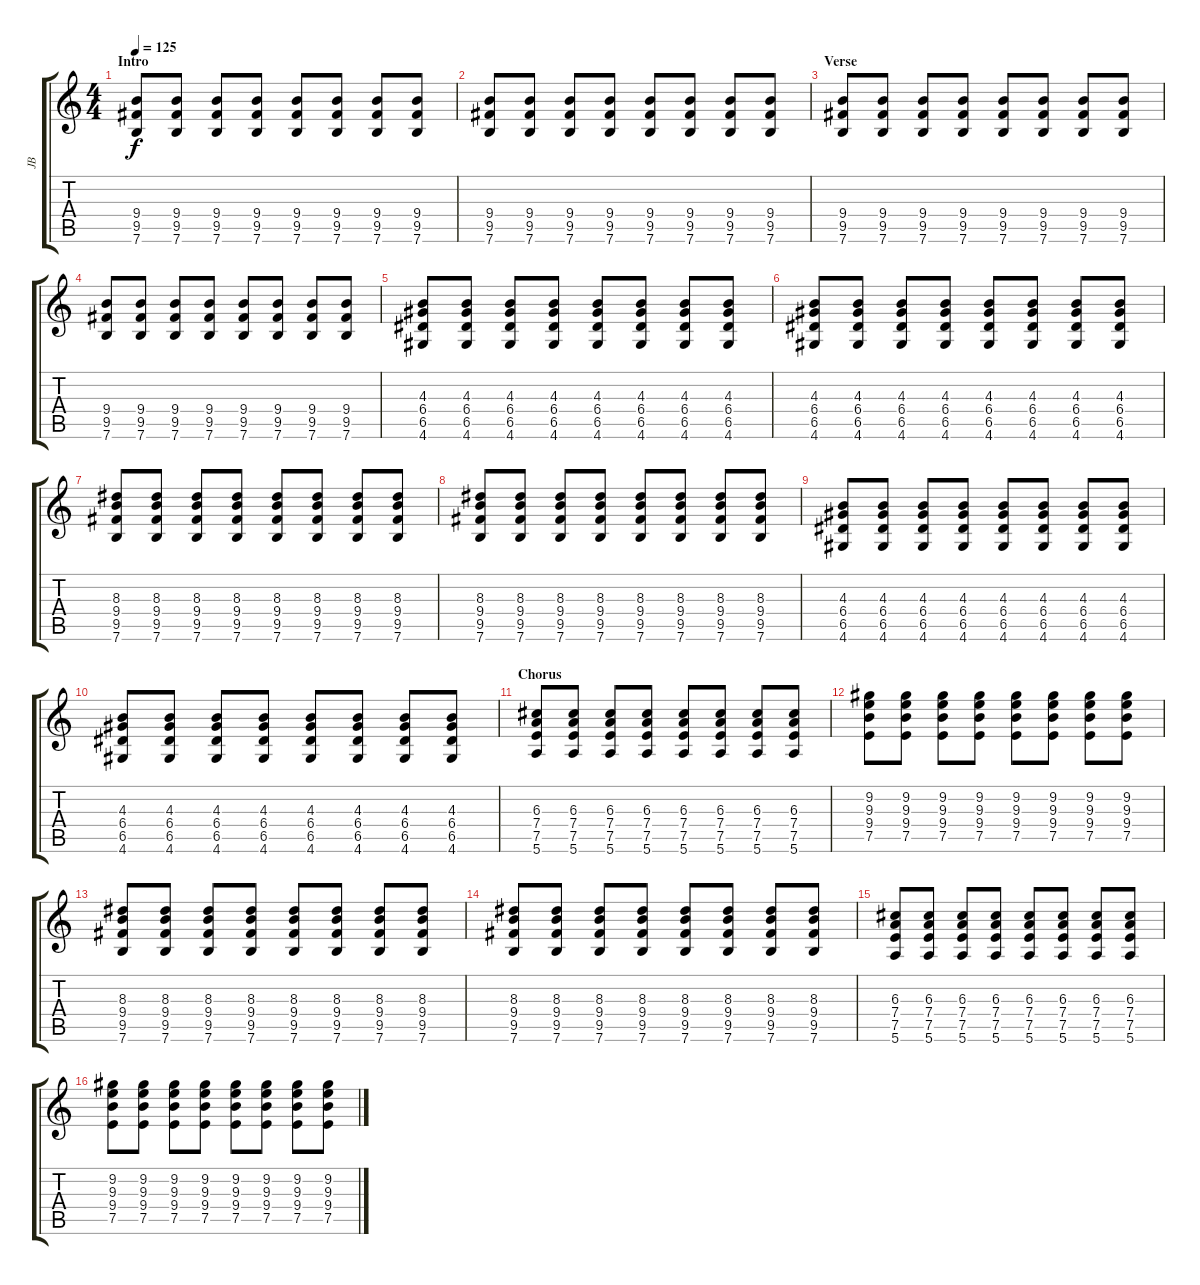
\track ("JB" "JB") {instrument acousticguitarsteel}
\staff {score tabs}
\tuning (E4 B3 G3 D3 A2 E2) {hide}
\ts (4 4)
\section ("" "Intro")
\tempo 125
\clef g2
\ks c
(9.4 9.5 7.6).8{dy f instrument acousticguitarsteel} (9.4 9.5 7.6).8 (9.4 9.5 7.6).8 (9.4 9.5 7.6).8 (9.4 9.5 7.6).8 (9.4 9.5 7.6).8 (9.4 9.5 7.6).8 (9.4 9.5 7.6).8 |
(9.4 9.5 7.6).8 (9.4 9.5 7.6).8 (9.4 9.5 7.6).8 (9.4 9.5 7.6).8 (9.4 9.5 7.6).8 (9.4 9.5 7.6).8 (9.4 9.5 7.6).8 (9.4 9.5 7.6).8 |
\section ("" "Verse")
(9.4 9.5 7.6).8 (9.4 9.5 7.6).8 (9.4 9.5 7.6).8 (9.4 9.5 7.6).8 (9.4 9.5 7.6).8 (9.4 9.5 7.6).8 (9.4 9.5 7.6).8 (9.4 9.5 7.6).8 |
(9.4 9.5 7.6).8 (9.4 9.5 7.6).8 (9.4 9.5 7.6).8 (9.4 9.5 7.6).8 (9.4 9.5 7.6).8 (9.4 9.5 7.6).8 (9.4 9.5 7.6).8 (9.4 9.5 7.6).8 |
(4.3 6.4 6.5 4.6).8 (4.3 6.4 6.5 4.6).8 (4.3 6.4 6.5 4.6).8 (4.3 6.4 6.5 4.6).8 (4.3 6.4 6.5 4.6).8 (4.3 6.4 6.5 4.6).8 (4.3 6.4 6.5 4.6).8 (4.3 6.4 6.5 4.6).8 |
(4.3 6.4 6.5 4.6).8 (4.3 6.4 6.5 4.6).8 (4.3 6.4 6.5 4.6).8 (4.3 6.4 6.5 4.6).8 (4.3 6.4 6.5 4.6).8 (4.3 6.4 6.5 4.6).8 (4.3 6.4 6.5 4.6).8 (4.3 6.4 6.5 4.6).8 |
(8.3 9.4 9.5 7.6).8 (8.3 9.4 9.5 7.6).8 (8.3 9.4 9.5 7.6).8 (8.3 9.4 9.5 7.6).8 (8.3 9.4 9.5 7.6).8 (8.3 9.4 9.5 7.6).8 (8.3 9.4 9.5 7.6).8 (8.3 9.4 9.5 7.6).8 |
(8.3 9.4 9.5 7.6).8 (8.3 9.4 9.5 7.6).8 (8.3 9.4 9.5 7.6).8 (8.3 9.4 9.5 7.6).8 (8.3 9.4 9.5 7.6).8 (8.3 9.4 9.5 7.6).8 (8.3 9.4 9.5 7.6).8 (8.3 9.4 9.5 7.6).8 |
(4.3 6.4 6.5 4.6).8 (4.3 6.4 6.5 4.6).8 (4.3 6.4 6.5 4.6).8 (4.3 6.4 6.5 4.6).8 (4.3 6.4 6.5 4.6).8 (4.3 6.4 6.5 4.6).8 (4.3 6.4 6.5 4.6).8 (4.3 6.4 6.5 4.6).8 |
(4.3 6.4 6.5 4.6).8 (4.3 6.4 6.5 4.6).8 (4.3 6.4 6.5 4.6).8 (4.3 6.4 6.5 4.6).8 (4.3 6.4 6.5 4.6).8 (4.3 6.4 6.5 4.6).8 (4.3 6.4 6.5 4.6).8 (4.3 6.4 6.5 4.6).8 |
\section ("" "Chorus")
(6.3 7.4 7.5 5.6).8 (6.3 7.4 7.5 5.6).8 (6.3 7.4 7.5 5.6).8 (6.3 7.4 7.5 5.6).8 (6.3 7.4 7.5 5.6).8 (6.3 7.4 7.5 5.6).8 (6.3 7.4 7.5 5.6).8 (6.3 7.4 7.5 5.6).8 |
(9.2 9.3 9.4 7.5).8 (9.2 9.3 9.4 7.5).8 (9.2 9.3 9.4 7.5).8 (9.2 9.3 9.4 7.5).8 (9.2 9.3 9.4 7.5).8 (9.2 9.3 9.4 7.5).8 (9.2 9.3 9.4 7.5).8 (9.2 9.3 9.4 7.5).8 |
(8.3 9.4 9.5 7.6).8 (8.3 9.4 9.5 7.6).8 (8.3 9.4 9.5 7.6).8 (8.3 9.4 9.5 7.6).8 (8.3 9.4 9.5 7.6).8 (8.3 9.4 9.5 7.6).8 (8.3 9.4 9.5 7.6).8 (8.3 9.4 9.5 7.6).8 |
(8.3 9.4 9.5 7.6).8 (8.3 9.4 9.5 7.6).8 (8.3 9.4 9.5 7.6).8 (8.3 9.4 9.5 7.6).8 (8.3 9.4 9.5 7.6).8 (8.3 9.4 9.5 7.6).8 (8.3 9.4 9.5 7.6).8 (8.3 9.4 9.5 7.6).8 |
(6.3 7.4 7.5 5.6).8 (6.3 7.4 7.5 5.6).8 (6.3 7.4 7.5 5.6).8 (6.3 7.4 7.5 5.6).8 (6.3 7.4 7.5 5.6).8 (6.3 7.4 7.5 5.6).8 (6.3 7.4 7.5 5.6).8 (6.3 7.4 7.5 5.6).8 |
(9.2 9.3 9.4 7.5).8 (9.2 9.3 9.4 7.5).8 (9.2 9.3 9.4 7.5).8 (9.2 9.3 9.4 7.5).8 (9.2 9.3 9.4 7.5).8 (9.2 9.3 9.4 7.5).8 (9.2 9.3 9.4 7.5).8 (9.2 9.3 9.4 7.5).8
